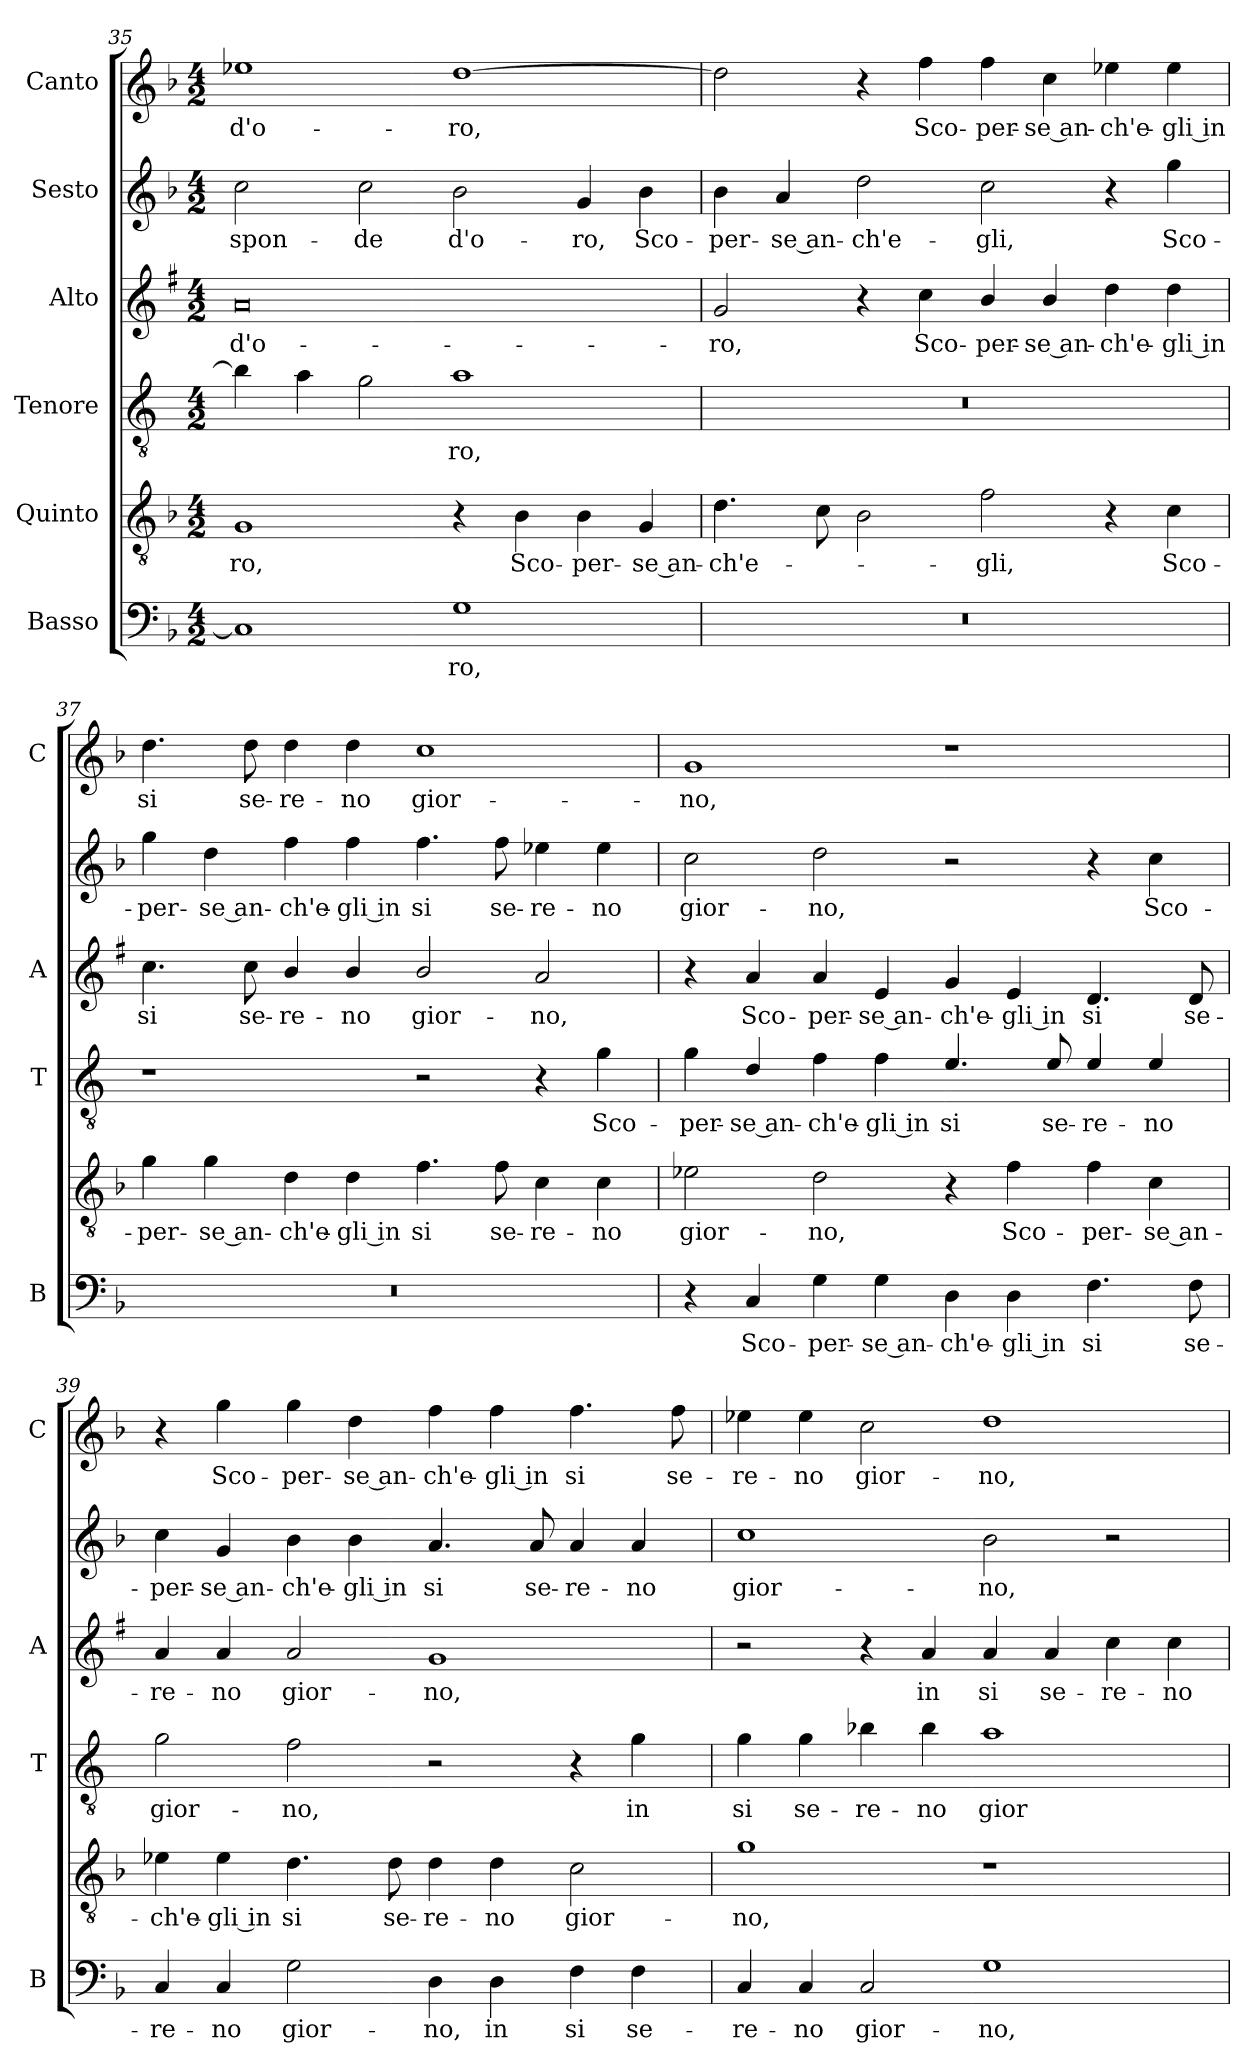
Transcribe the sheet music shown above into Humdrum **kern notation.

**kern	**text	**kern	**text	**kern	**text	**kern	**text	**kern	**text	**kern	**text
*part6	*part6	*part5	*part5	*part4	*part4	*part3	*part3	*part2	*part2	*part1	*part1
*staff6	*staff6	*staff5	*staff5	*staff4	*staff4	*staff3	*staff3	*staff2	*staff2	*staff1	*staff1
*I"Basso	*	*I"Quinto	*	*I"Tenore	*	*I"Alto	*	*I"Sesto	*	*I"Canto	*
*I'B	*	*	*	*I'T	*	*I'A	*	*	*	*I'C	*
*clefF4	*	*clefGv2	*	*clefGv2	*	*clefG2	*	*clefG2	*	*clefG2	*
*	*	*	*	*ITrd4c7	*	*ITrd1c2	*	*	*	*	*
*k[b-]	*	*k[b-]	*	*k[b-]	*	*k[b-]	*	*k[b-]	*	*k[b-]	*
*F:	*	*F:	*	*F:	*	*F:	*	*F:	*	*F:	*
*M4/2	*	*M4/2	*	*M4/2	*	*M4/2	*	*M4/2	*	*M4/2	*
=35	=35	=35	=35	=35	=35	=35	=35	=35	=35	=35	=35
!	!	!	!LO:LY:b	!	!	!	!LO:LY:b	!	!LO:LY:b	!	!LO:LY:b
1C]	.	1G	-ro,	4e-\]	.	0g	d'o-	2cc\	spon-	1ee-X	d'o-
.	.	.	.	4d\	.	.	.	.	.	.	.
!	!	!	!	!	!	!	!	!	!LO:LY:b	!	!
.	.	.	.	2c\	.	.	.	2cc\	-de	.	.
!	!LO:LY:b	!	!	!	!LO:LY:b	!	!	!	!LO:LY:b	!	!LO:LY:b
1G	-ro,	4r	.	1d	-ro,	.	.	2b-\	d'o-	[1dd	-ro,
!	!	!	!LO:LY:b	!	!	!	!	!	!	!	!
.	.	4B-\	Sco-	.	.	.	.	.	.	.	.
!	!	!	!LO:LY:b	!	!	!	!	!	!LO:LY:b	!	!
.	.	4B-\	-per-	.	.	.	.	4g/	-ro,	.	.
!	!	!	!LO:LY:b	!	!	!	!	!	!LO:LY:b	!	!
.	.	4G/	-se an-	.	.	.	.	4b-\	Sco-	.	.
=36	=36	=36	=36	=36	=36	=36	=36	=36	=36	=36	=36
!	!	!	!LO:LY:b	!	!	!	!LO:LY:b	!	!LO:LY:b	!	!
0r	.	4.d\	-ch'e-	0r	.	2f/	-ro,	4b-\	-per-	2dd\]	.
!	!	!	!	!	!	!	!	!	!LO:LY:b	!	!
.	.	.	.	.	.	.	.	4a/	-se an-	.	.
.	.	8c\	.	.	.	.	.	.	.	.	.
!	!	!	!	!	!	!	!	!	!LO:LY:b	!	!
.	.	2B-\	.	.	.	4r	.	2dd\	-ch'e-	4r	.
!	!	!	!	!	!	!	!LO:LY:b	!	!	!	!LO:LY:b
.	.	.	.	.	.	4b-\	Sco-	.	.	4ff\	Sco-
!	!	!	!LO:LY:b	!	!	!	!LO:LY:b	!	!LO:LY:b	!	!LO:LY:b
.	.	2f\	-gli,	.	.	4a/	-per-	2cc\	-gli,	4ff\	-per-
!	!	!	!	!	!	!	!LO:LY:b	!	!	!	!LO:LY:b
.	.	.	.	.	.	4a/	-se an-	.	.	4cc\	-se an-
!	!	!	!	!	!	!	!LO:LY:b	!	!	!	!LO:LY:b
.	.	4r	.	.	.	4cc\	-ch'e-	4r	.	4ee-X\	-ch'e-
!	!	!	!LO:LY:b	!	!	!	!LO:LY:b	!	!LO:LY:b	!	!LO:LY:b
.	.	4c\	Sco-	.	.	4cc\	-gli in	4gg\	Sco-	4ee-\	-gli in
!!LO:LB:g=z
=37	=37	=37	=37	=37	=37	=37	=37	=37	=37	=37	=37
!	!	!	!LO:LY:b	!	!	!	!LO:LY:b	!	!LO:LY:b	!	!LO:LY:b
0r	.	4g\	-per-	1r	.	4.b-\	si	4gg\	-per-	4.dd\	si
!	!	!	!LO:LY:b	!	!	!	!	!	!LO:LY:b	!	!
.	.	4g\	-se an-	.	.	.	.	4dd\	-se an-	.	.
!	!	!	!	!	!	!	!LO:LY:b	!	!	!	!LO:LY:b
.	.	.	.	.	.	8b-\	se-	.	.	8dd\	se-
!	!	!	!LO:LY:b	!	!	!	!LO:LY:b	!	!LO:LY:b	!	!LO:LY:b
.	.	4d\	-ch'e-	.	.	4a/	-re-	4ff\	-ch'e-	4dd\	-re-
!	!	!	!LO:LY:b	!	!	!	!LO:LY:b	!	!LO:LY:b	!	!LO:LY:b
.	.	4d\	-gli in	.	.	4a/	-no	4ff\	-gli in	4dd\	-no
!	!	!	!LO:LY:b	!	!	!	!LO:LY:b	!	!LO:LY:b	!	!LO:LY:b
.	.	4.f\	si	2r	.	2a/	gior-	4.ff\	si	1cc	gior-
!	!	!	!LO:LY:b	!	!	!	!	!	!LO:LY:b	!	!
.	.	8f\	se-	.	.	.	.	8ff\	se-	.	.
!	!	!	!LO:LY:b	!	!	!	!LO:LY:b	!	!LO:LY:b	!	!
.	.	4c\	-re-	4r	.	2g/	-no,	4ee-X\	-re-	.	.
!	!	!	!LO:LY:b	!	!LO:LY:b	!	!	!	!LO:LY:b	!	!
.	.	4c\	-no	4c\	Sco-	.	.	4ee-\	-no	.	.
=38	=38	=38	=38	=38	=38	=38	=38	=38	=38	=38	=38
!	!	!	!LO:LY:b	!	!LO:LY:b	!	!	!	!LO:LY:b	!	!LO:LY:b
4r	.	2e-X\	gior-	4c\	-per-	4r	.	2cc\	gior-	1g	-no,
!	!LO:LY:b	!	!	!	!LO:LY:b	!	!LO:LY:b	!	!	!	!
4C/	Sco-	.	.	4G/	-se an-	4g/	Sco-	.	.	.	.
!	!LO:LY:b	!	!LO:LY:b	!	!LO:LY:b	!	!LO:LY:b	!	!LO:LY:b	!	!
4G\	-per-	2d\	-no,	4B-\	-ch'e-	4g/	-per-	2dd\	-no,	.	.
!	!LO:LY:b	!	!	!	!LO:LY:b	!	!LO:LY:b	!	!	!	!
4G\	-se an-	.	.	4B-\	-gli in	4d/	-se an-	.	.	.	.
!	!LO:LY:b	!	!	!	!LO:LY:b	!	!LO:LY:b	!	!	!	!
4D\	-ch'e-	4r	.	4.A/	si	4f/	-ch'e-	2r	.	1r	.
!	!LO:LY:b	!	!LO:LY:b	!	!	!	!LO:LY:b	!	!	!	!
4D\	-gli in	4f\	Sco-	.	.	4d/	-gli in	.	.	.	.
!	!	!	!	!	!LO:LY:b	!	!	!	!	!	!
.	.	.	.	8A/	se-	.	.	.	.	.	.
!	!LO:LY:b	!	!LO:LY:b	!	!LO:LY:b	!	!LO:LY:b	!	!	!	!
4.F\	si	4f\	-per-	4A/	-re-	4.c/	si	4r	.	.	.
!	!	!	!LO:LY:b	!	!LO:LY:b	!	!	!	!LO:LY:b	!	!
.	.	4c\	-se an-	4A/	-no	.	.	4cc\	Sco-	.	.
!	!LO:LY:b	!	!	!	!	!	!LO:LY:b	!	!	!	!
8F\	se-	.	.	.	.	8c/	se-	.	.	.	.
=39	=39	=39	=39	=39	=39	=39	=39	=39	=39	=39	=39
!	!LO:LY:b	!	!LO:LY:b	!	!LO:LY:b	!	!LO:LY:b	!	!LO:LY:b	!	!
4C/	-re-	4e-X\	-ch'e-	2c\	gior-	4g/	-re-	4cc\	-per-	4r	.
!	!LO:LY:b	!	!LO:LY:b	!	!	!	!LO:LY:b	!	!LO:LY:b	!	!LO:LY:b
4C/	-no	4e-\	-gli in	.	.	4g/	-no	4g/	-se an-	4gg\	Sco-
!	!LO:LY:b	!	!LO:LY:b	!	!LO:LY:b	!	!LO:LY:b	!	!LO:LY:b	!	!LO:LY:b
2G\	gior-	4.d\	si	2B-\	-no,	2g/	gior-	4b-\	-ch'e-	4gg\	-per-
!	!	!	!	!	!	!	!	!	!LO:LY:b	!	!LO:LY:b
.	.	.	.	.	.	.	.	4b-\	-gli in	4dd\	-se an-
!	!	!	!LO:LY:b	!	!	!	!	!	!	!	!
.	.	8d\	se-	.	.	.	.	.	.	.	.
!	!LO:LY:b	!	!LO:LY:b	!	!	!	!LO:LY:b	!	!LO:LY:b	!	!LO:LY:b
4D\	-no,	4d\	-re-	2r	.	1f	-no,	4.a/	si	4ff\	-ch'e-
!	!LO:LY:b	!	!LO:LY:b	!	!	!	!	!	!	!	!LO:LY:b
4D\	in	4d\	-no	.	.	.	.	.	.	4ff\	-gli in
!	!	!	!	!	!	!	!	!	!LO:LY:b	!	!
.	.	.	.	.	.	.	.	8a/	se-	.	.
!	!LO:LY:b	!	!LO:LY:b	!	!	!	!	!	!LO:LY:b	!	!LO:LY:b
4F\	si	2c\	gior-	4r	.	.	.	4a/	-re-	4.ff\	si
!	!LO:LY:b	!	!	!	!LO:LY:b	!	!	!	!LO:LY:b	!	!
4F\	se-	.	.	4c\	in	.	.	4a/	-no	.	.
!	!	!	!	!	!	!	!	!	!	!	!LO:LY:b
.	.	.	.	.	.	.	.	.	.	8ff\	se-
=40	=40	=40	=40	=40	=40	=40	=40	=40	=40	=40	=40
!	!LO:LY:b	!	!LO:LY:b	!	!LO:LY:b	!	!	!	!LO:LY:b	!	!LO:LY:b
4C/	-re-	1g	-no,	4c\	si	2r	.	1cc	gior-	4ee-X\	-re-
!	!LO:LY:b	!	!	!	!LO:LY:b	!	!	!	!	!	!LO:LY:b
4C/	-no	.	.	4c\	se-	.	.	.	.	4ee-\	-no
!	!LO:LY:b	!	!	!	!LO:LY:b	!	!	!	!	!	!LO:LY:b
2C/	gior-	.	.	4e-X\	-re-	4r	.	.	.	2cc\	gior-
!	!	!	!	!	!LO:LY:b	!	!LO:LY:b	!	!	!	!
.	.	.	.	4e-\	-no	4g/	in	.	.	.	.
!	!LO:LY:b	!	!	!	!LO:LY:b	!	!LO:LY:b	!	!LO:LY:b	!	!LO:LY:b
1G	-no,	1r	.	1d	gior-	4g/	si	2b-\	-no,	1dd	-no,
!	!	!	!	!	!	!	!LO:LY:b	!	!	!	!
.	.	.	.	.	.	4g/	se-	.	.	.	.
!	!	!	!	!	!	!	!LO:LY:b	!	!	!	!
.	.	.	.	.	.	4b-\	-re-	2r	.	.	.
!	!	!	!	!	!	!	!LO:LY:b	!	!	!	!
.	.	.	.	.	.	4b-\	-no	.	.	.	.
=	=	=	=	=	=	=	=	=	=	=	=
*-	*-	*-	*-	*-	*-	*-	*-	*-	*-	*-	*-
